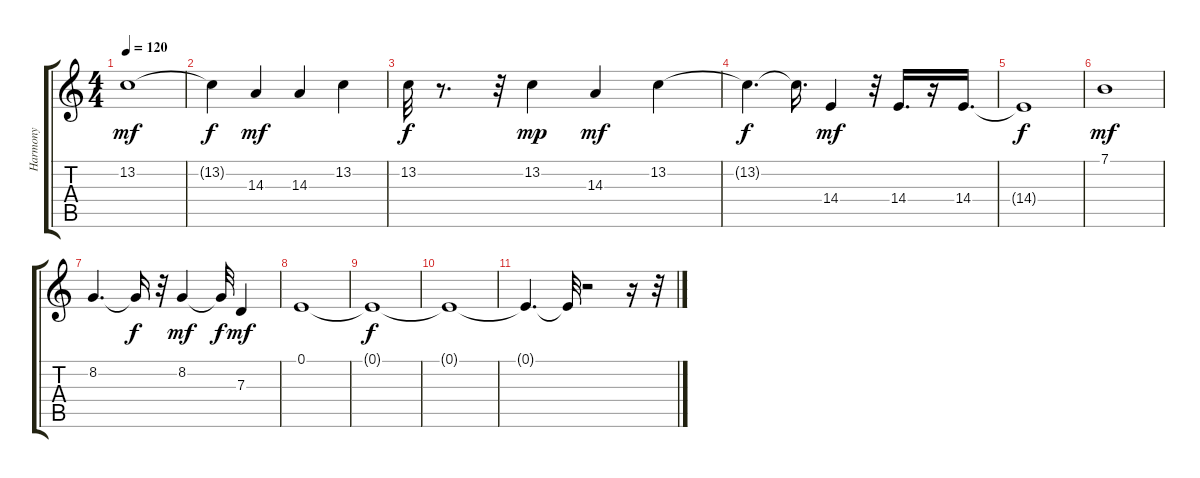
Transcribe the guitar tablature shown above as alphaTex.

\track ("Harmony" "Harmony") {instrument englishhorn}
\staff {score tabs}
\tuning (E4 B3 G3 D3 A2 E2) {hide}
\ts (4 4)
\tempo 120
\clef g2
\ks c
13.2.1{dy mf} |
13.2{t}.4{dy f} 14.3.4{dy mf} 14.3.4 13.2.4 |
13.2.32{dy f} r.8{d} r.32 13.2.4{dy mp} 14.3.4{dy mf} 13.2.4 |
13.2{t}.4{d dy f} 13.2{t}.16{d} 14.4.4{dy mf} r.32 14.4.16{d} r.16 14.4.16{d} |
14.4{t}.1{dy f} |
7.1.1{dy mf} |
8.2.4{d} 8.2{t}.16{dy f} r.32 8.2.4{dy mf} 8.2{t}.32{dy f} 7.3.4{dy mf} |
0.1.1 |
0.1{t}.1{dy f} |
0.1{t}.1 |
0.1{t}.4{d} 0.1{t}.32 r.2 r.16 r.32
